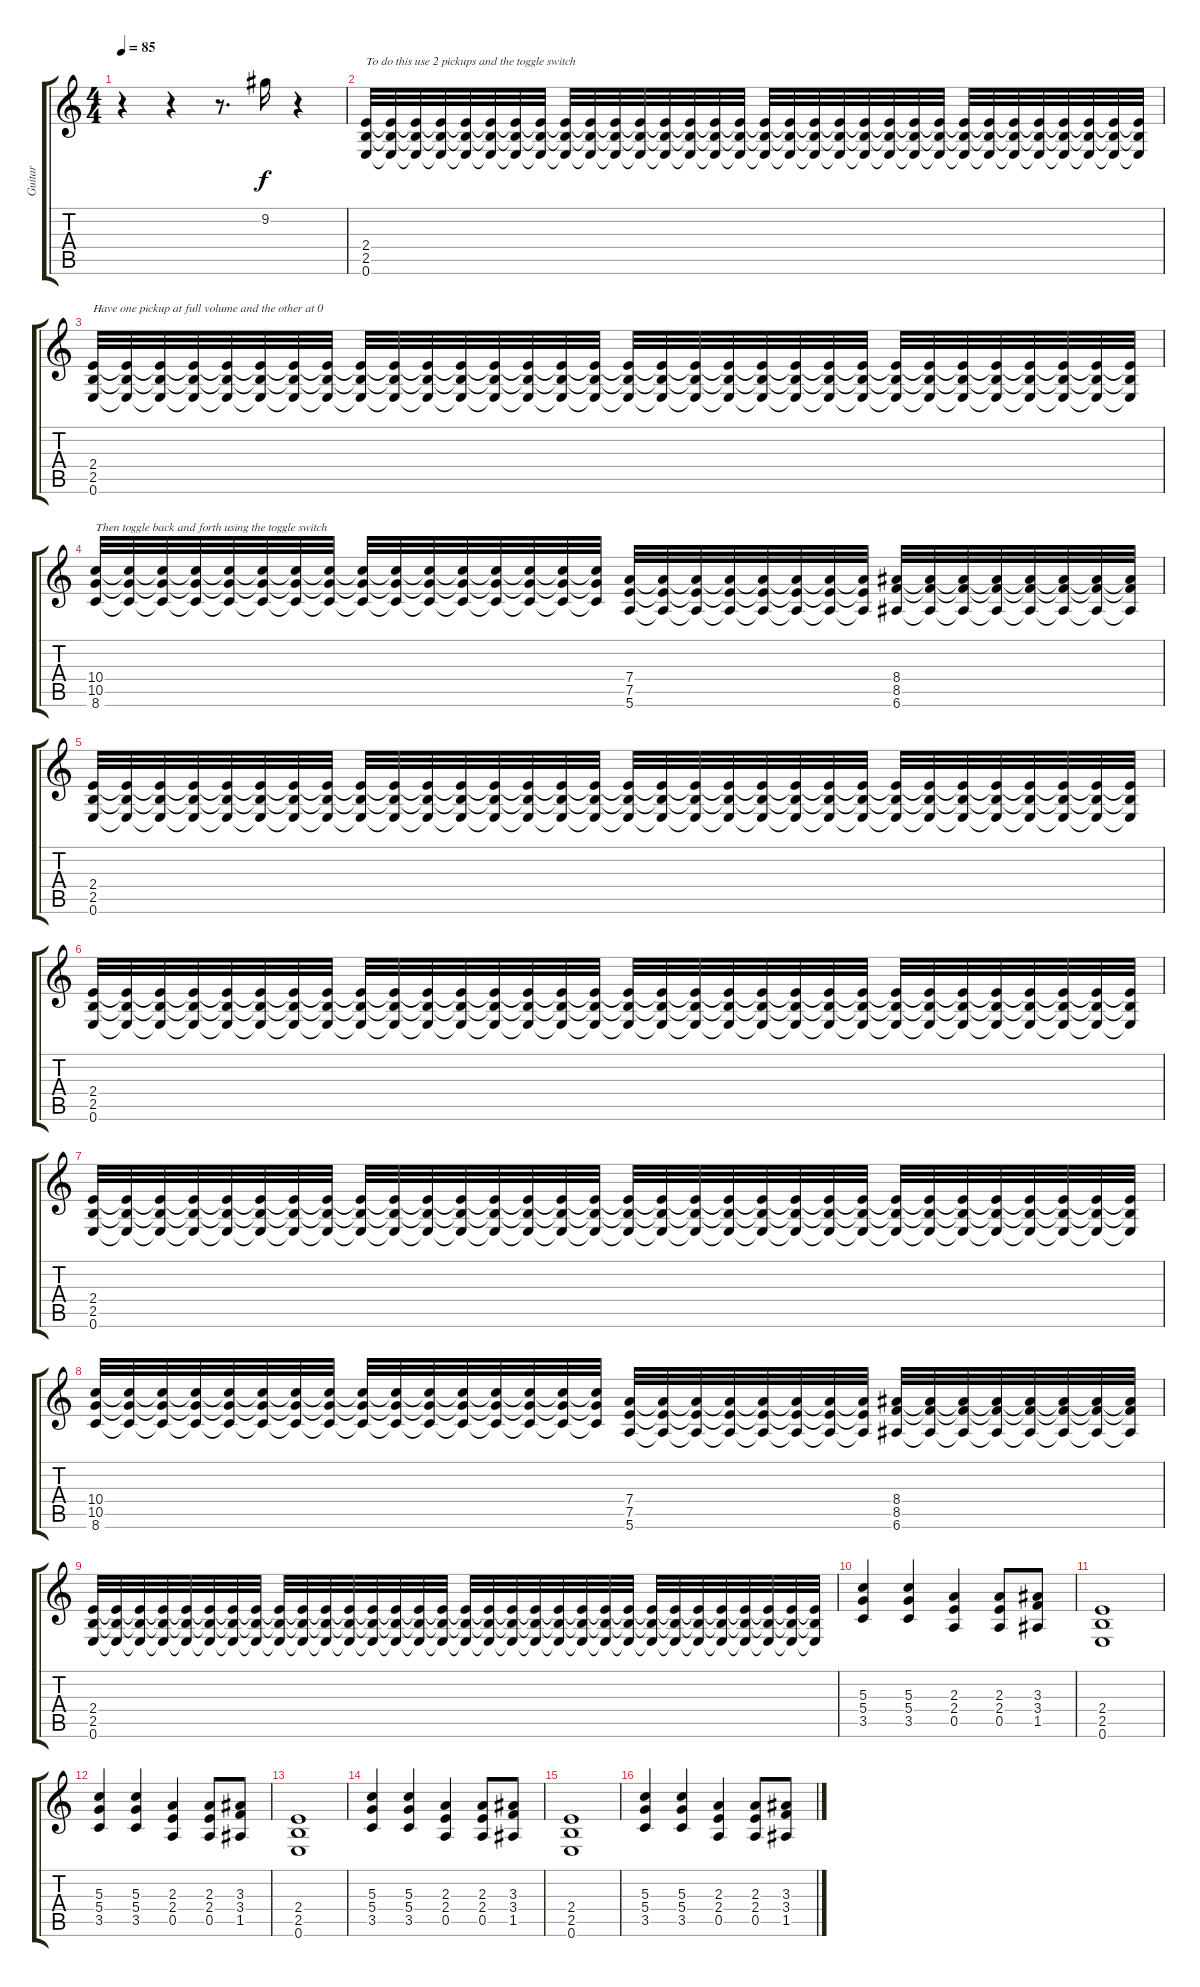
\track ("Guitar" "Guitar") {instrument distortionguitar}
\staff {score tabs}
\tuning (E4 B3 G3 D3 A2 E2) {hide}
\ts (4 4)
\tempo 85
\clef g2
\ks c
r.4{dy f} r.4 r.8{d} 9.2.16 r.4 |
(2.4 2.5 0.6).32{txt "To do this use 2 pickups and the toggle switch" volume 13} (2.4{t} 2.5{t} 0.6{t}).32{volume 0} (2.4{t} 2.5{t} 0.6{t}).32{volume 13} (2.4{t} 2.5{t} 0.6{t}).32{volume 0} (2.4{t} 2.5{t} 0.6{t}).32{volume 13} (2.4{t} 2.5{t} 0.6{t}).32{volume 0} (2.4{t} 2.5{t} 0.6{t}).32{volume 13} (2.4{t} 2.5{t} 0.6{t}).32{volume 0} (2.4{t} 2.5{t} 0.6{t}).32{volume 13} (2.4{t} 2.5{t} 0.6{t}).32{volume 0} (2.4{t} 2.5{t} 0.6{t}).32{volume 13} (2.4{t} 2.5{t} 0.6{t}).32{volume 0} (2.4{t} 2.5{t} 0.6{t}).32{volume 13} (2.4{t} 2.5{t} 0.6{t}).32{volume 0} (2.4{t} 2.5{t} 0.6{t}).32{volume 13} (2.4{t} 2.5{t} 0.6{t}).32{volume 0} (2.4{t} 2.5{t} 0.6{t}).32{volume 13} (2.4{t} 2.5{t} 0.6{t}).32{volume 0} (2.4{t} 2.5{t} 0.6{t}).32{volume 13} (2.4{t} 2.5{t} 0.6{t}).32{volume 0} (2.4{t} 2.5{t} 0.6{t}).32{volume 13} (2.4{t} 2.5{t} 0.6{t}).32{volume 0} (2.4{t} 2.5{t} 0.6{t}).32{volume 13} (2.4{t} 2.5{t} 0.6{t}).32{volume 0} (2.4{t} 2.5{t} 0.6{t}).32{volume 13} (2.4{t} 2.5{t} 0.6{t}).32{volume 0} (2.4{t} 2.5{t} 0.6{t}).32{volume 13} (2.4{t} 2.5{t} 0.6{t}).32{volume 0} (2.4{t} 2.5{t} 0.6{t}).32{volume 13} (2.4{t} 2.5{t} 0.6{t}).32{volume 0} (2.4{t} 2.5{t} 0.6{t}).32{volume 13} (2.4{t} 2.5{t} 0.6{t}).32{volume 0} |
(2.4 2.5 0.6).32{txt "Have one pickup at full volume and the other at 0" volume 13} (2.4{t} 2.5{t} 0.6{t}).32{volume 0} (2.4{t} 2.5{t} 0.6{t}).32{volume 13} (2.4{t} 2.5{t} 0.6{t}).32{volume 0} (2.4{t} 2.5{t} 0.6{t}).32{volume 13} (2.4{t} 2.5{t} 0.6{t}).32{volume 0} (2.4{t} 2.5{t} 0.6{t}).32{volume 13} (2.4{t} 2.5{t} 0.6{t}).32{volume 0} (2.4{t} 2.5{t} 0.6{t}).32{volume 13} (2.4{t} 2.5{t} 0.6{t}).32{volume 0} (2.4{t} 2.5{t} 0.6{t}).32{volume 13} (2.4{t} 2.5{t} 0.6{t}).32{volume 0} (2.4{t} 2.5{t} 0.6{t}).32{volume 13} (2.4{t} 2.5{t} 0.6{t}).32{volume 0} (2.4{t} 2.5{t} 0.6{t}).32{volume 13} (2.4{t} 2.5{t} 0.6{t}).32{volume 0} (2.4{t} 2.5{t} 0.6{t}).32{volume 13} (2.4{t} 2.5{t} 0.6{t}).32{volume 0} (2.4{t} 2.5{t} 0.6{t}).32{volume 13} (2.4{t} 2.5{t} 0.6{t}).32{volume 0} (2.4{t} 2.5{t} 0.6{t}).32{volume 13} (2.4{t} 2.5{t} 0.6{t}).32{volume 0} (2.4{t} 2.5{t} 0.6{t}).32{volume 13} (2.4{t} 2.5{t} 0.6{t}).32{volume 0} (2.4{t} 2.5{t} 0.6{t}).32{volume 13} (2.4{t} 2.5{t} 0.6{t}).32{volume 0} (2.4{t} 2.5{t} 0.6{t}).32{volume 13} (2.4{t} 2.5{t} 0.6{t}).32{volume 0} (2.4{t} 2.5{t} 0.6{t}).32{volume 13} (2.4{t} 2.5{t} 0.6{t}).32{volume 0} (2.4{t} 2.5{t} 0.6{t}).32{volume 13} (2.4{t} 2.5{t} 0.6{t}).32{volume 0} |
(10.4 10.5 8.6).32{txt "Then toggle back and forth using the toggle switch" volume 13} (10.4{t} 10.5{t} 8.6{t}).32{volume 0} (10.4{t} 10.5{t} 8.6{t}).32{volume 13} (10.4{t} 10.5{t} 8.6{t}).32{volume 0} (10.4{t} 10.5{t} 8.6{t}).32{volume 13} (10.4{t} 10.5{t} 8.6{t}).32{volume 0} (10.4{t} 10.5{t} 8.6{t}).32{volume 13} (10.4{t} 10.5{t} 8.6{t}).32{volume 0} (10.4{t} 10.5{t} 8.6{t}).32{volume 13} (10.4{t} 10.5{t} 8.6{t}).32{volume 0} (10.4{t} 10.5{t} 8.6{t}).32{volume 13} (10.4{t} 10.5{t} 8.6{t}).32{volume 0} (10.4{t} 10.5{t} 8.6{t}).32{volume 13} (10.4{t} 10.5{t} 8.6{t}).32{volume 0} (10.4{t} 10.5{t} 8.6{t}).32{volume 13} (10.4{t} 10.5{t} 8.6{t}).32{volume 0} (7.4 7.5 5.6).32{volume 13} (7.4{t} 7.5{t} 5.6{t}).32{volume 0} (7.4{t} 7.5{t} 5.6{t}).32{volume 13} (7.4{t} 7.5{t} 5.6{t}).32{volume 0} (7.4{t} 7.5{t} 5.6{t}).32{volume 13} (7.4{t} 7.5{t} 5.6{t}).32{volume 0} (7.4{t} 7.5{t} 5.6{t}).32{volume 13} (7.4{t} 7.5{t} 5.6{t}).32{volume 0} (8.4 8.5 6.6).32{volume 13} (8.4{t} 8.5{t} 6.6{t}).32{volume 0} (8.4{t} 8.5{t} 6.6{t}).32{volume 13} (8.4{t} 8.5{t} 6.6{t}).32{volume 0} (8.4{t} 8.5{t} 6.6{t}).32{volume 13} (8.4{t} 8.5{t} 6.6{t}).32{volume 0} (8.4{t} 8.5{t} 6.6{t}).32{volume 13} (8.4{t} 8.5{t} 6.6{t}).32{volume 0} |
(2.4 2.5 0.6).32{volume 13} (2.4{t} 2.5{t} 0.6{t}).32{volume 0} (2.4{t} 2.5{t} 0.6{t}).32{volume 13} (2.4{t} 2.5{t} 0.6{t}).32{volume 0} (2.4{t} 2.5{t} 0.6{t}).32{volume 13} (2.4{t} 2.5{t} 0.6{t}).32{volume 0} (2.4{t} 2.5{t} 0.6{t}).32{volume 13} (2.4{t} 2.5{t} 0.6{t}).32{volume 0} (2.4{t} 2.5{t} 0.6{t}).32{volume 13} (2.4{t} 2.5{t} 0.6{t}).32{volume 0} (2.4{t} 2.5{t} 0.6{t}).32{volume 13} (2.4{t} 2.5{t} 0.6{t}).32{volume 0} (2.4{t} 2.5{t} 0.6{t}).32{volume 13} (2.4{t} 2.5{t} 0.6{t}).32{volume 0} (2.4{t} 2.5{t} 0.6{t}).32{volume 13} (2.4{t} 2.5{t} 0.6{t}).32{volume 0} (2.4{t} 2.5{t} 0.6{t}).32{volume 13} (2.4{t} 2.5{t} 0.6{t}).32{volume 0} (2.4{t} 2.5{t} 0.6{t}).32{volume 13} (2.4{t} 2.5{t} 0.6{t}).32{volume 0} (2.4{t} 2.5{t} 0.6{t}).32{volume 13} (2.4{t} 2.5{t} 0.6{t}).32{volume 0} (2.4{t} 2.5{t} 0.6{t}).32{volume 13} (2.4{t} 2.5{t} 0.6{t}).32{volume 0} (2.4{t} 2.5{t} 0.6{t}).32{volume 13} (2.4{t} 2.5{t} 0.6{t}).32{volume 0} (2.4{t} 2.5{t} 0.6{t}).32{volume 13} (2.4{t} 2.5{t} 0.6{t}).32{volume 0} (2.4{t} 2.5{t} 0.6{t}).32{volume 13} (2.4{t} 2.5{t} 0.6{t}).32{volume 0} (2.4{t} 2.5{t} 0.6{t}).32{volume 13} (2.4{t} 2.5{t} 0.6{t}).32{volume 0} |
(2.4 2.5 0.6).32{volume 13} (2.4{t} 2.5{t} 0.6{t}).32{volume 0} (2.4{t} 2.5{t} 0.6{t}).32{volume 13} (2.4{t} 2.5{t} 0.6{t}).32{volume 0} (2.4{t} 2.5{t} 0.6{t}).32{volume 13} (2.4{t} 2.5{t} 0.6{t}).32{volume 0} (2.4{t} 2.5{t} 0.6{t}).32{volume 13} (2.4{t} 2.5{t} 0.6{t}).32{volume 0} (2.4{t} 2.5{t} 0.6{t}).32{volume 13} (2.4{t} 2.5{t} 0.6{t}).32{volume 0} (2.4{t} 2.5{t} 0.6{t}).32{volume 13} (2.4{t} 2.5{t} 0.6{t}).32{volume 0} (2.4{t} 2.5{t} 0.6{t}).32{volume 13} (2.4{t} 2.5{t} 0.6{t}).32{volume 0} (2.4{t} 2.5{t} 0.6{t}).32{volume 13} (2.4{t} 2.5{t} 0.6{t}).32{volume 0} (2.4{t} 2.5{t} 0.6{t}).32{volume 13} (2.4{t} 2.5{t} 0.6{t}).32{volume 0} (2.4{t} 2.5{t} 0.6{t}).32{volume 13} (2.4{t} 2.5{t} 0.6{t}).32{volume 0} (2.4{t} 2.5{t} 0.6{t}).32{volume 13} (2.4{t} 2.5{t} 0.6{t}).32{volume 0} (2.4{t} 2.5{t} 0.6{t}).32{volume 13} (2.4{t} 2.5{t} 0.6{t}).32{volume 0} (2.4{t} 2.5{t} 0.6{t}).32{volume 13} (2.4{t} 2.5{t} 0.6{t}).32{volume 0} (2.4{t} 2.5{t} 0.6{t}).32{volume 13} (2.4{t} 2.5{t} 0.6{t}).32{volume 0} (2.4{t} 2.5{t} 0.6{t}).32{volume 13} (2.4{t} 2.5{t} 0.6{t}).32{volume 0} (2.4{t} 2.5{t} 0.6{t}).32{volume 13} (2.4{t} 2.5{t} 0.6{t}).32{volume 0} |
(2.4 2.5 0.6).32{volume 13} (2.4{t} 2.5{t} 0.6{t}).32{volume 0} (2.4{t} 2.5{t} 0.6{t}).32{volume 13} (2.4{t} 2.5{t} 0.6{t}).32{volume 0} (2.4{t} 2.5{t} 0.6{t}).32{volume 13} (2.4{t} 2.5{t} 0.6{t}).32{volume 0} (2.4{t} 2.5{t} 0.6{t}).32{volume 13} (2.4{t} 2.5{t} 0.6{t}).32{volume 0} (2.4{t} 2.5{t} 0.6{t}).32{volume 13} (2.4{t} 2.5{t} 0.6{t}).32{volume 0} (2.4{t} 2.5{t} 0.6{t}).32{volume 13} (2.4{t} 2.5{t} 0.6{t}).32{volume 0} (2.4{t} 2.5{t} 0.6{t}).32{volume 13} (2.4{t} 2.5{t} 0.6{t}).32{volume 0} (2.4{t} 2.5{t} 0.6{t}).32{volume 13} (2.4{t} 2.5{t} 0.6{t}).32{volume 0} (2.4{t} 2.5{t} 0.6{t}).32{volume 13} (2.4{t} 2.5{t} 0.6{t}).32{volume 0} (2.4{t} 2.5{t} 0.6{t}).32{volume 13} (2.4{t} 2.5{t} 0.6{t}).32{volume 0} (2.4{t} 2.5{t} 0.6{t}).32{volume 13} (2.4{t} 2.5{t} 0.6{t}).32{volume 0} (2.4{t} 2.5{t} 0.6{t}).32{volume 13} (2.4{t} 2.5{t} 0.6{t}).32{volume 0} (2.4{t} 2.5{t} 0.6{t}).32{volume 13} (2.4{t} 2.5{t} 0.6{t}).32{volume 0} (2.4{t} 2.5{t} 0.6{t}).32{volume 13} (2.4{t} 2.5{t} 0.6{t}).32{volume 0} (2.4{t} 2.5{t} 0.6{t}).32{volume 13} (2.4{t} 2.5{t} 0.6{t}).32{volume 0} (2.4{t} 2.5{t} 0.6{t}).32{volume 13} (2.4{t} 2.5{t} 0.6{t}).32{volume 0} |
(10.4 10.5 8.6).32{volume 13} (10.4{t} 10.5{t} 8.6{t}).32{volume 0} (10.4{t} 10.5{t} 8.6{t}).32{volume 13} (10.4{t} 10.5{t} 8.6{t}).32{volume 0} (10.4{t} 10.5{t} 8.6{t}).32{volume 13} (10.4{t} 10.5{t} 8.6{t}).32{volume 0} (10.4{t} 10.5{t} 8.6{t}).32{volume 13} (10.4{t} 10.5{t} 8.6{t}).32{volume 0} (10.4{t} 10.5{t} 8.6{t}).32{volume 13} (10.4{t} 10.5{t} 8.6{t}).32{volume 0} (10.4{t} 10.5{t} 8.6{t}).32{volume 13} (10.4{t} 10.5{t} 8.6{t}).32{volume 0} (10.4{t} 10.5{t} 8.6{t}).32{volume 13} (10.4{t} 10.5{t} 8.6{t}).32{volume 0} (10.4{t} 10.5{t} 8.6{t}).32{volume 13} (10.4{t} 10.5{t} 8.6{t}).32{volume 0} (7.4 7.5 5.6).32{volume 13} (7.4{t} 7.5{t} 5.6{t}).32{volume 0} (7.4{t} 7.5{t} 5.6{t}).32{volume 13} (7.4{t} 7.5{t} 5.6{t}).32{volume 0} (7.4{t} 7.5{t} 5.6{t}).32{volume 13} (7.4{t} 7.5{t} 5.6{t}).32{volume 0} (7.4{t} 7.5{t} 5.6{t}).32{volume 13} (7.4{t} 7.5{t} 5.6{t}).32{volume 0} (8.4 8.5 6.6).32{volume 13} (8.4{t} 8.5{t} 6.6{t}).32{volume 0} (8.4{t} 8.5{t} 6.6{t}).32{volume 13} (8.4{t} 8.5{t} 6.6{t}).32{volume 0} (8.4{t} 8.5{t} 6.6{t}).32{volume 13} (8.4{t} 8.5{t} 6.6{t}).32{volume 0} (8.4{t} 8.5{t} 6.6{t}).32{volume 13} (8.4{t} 8.5{t} 6.6{t}).32{volume 0} |
(2.4 2.5 0.6).32{volume 13} (2.4{t} 2.5{t} 0.6{t}).32{volume 0} (2.4{t} 2.5{t} 0.6{t}).32{volume 13} (2.4{t} 2.5{t} 0.6{t}).32{volume 0} (2.4{t} 2.5{t} 0.6{t}).32{volume 13} (2.4{t} 2.5{t} 0.6{t}).32{volume 0} (2.4{t} 2.5{t} 0.6{t}).32{volume 13} (2.4{t} 2.5{t} 0.6{t}).32{volume 0} (2.4{t} 2.5{t} 0.6{t}).32{volume 13} (2.4{t} 2.5{t} 0.6{t}).32{volume 0} (2.4{t} 2.5{t} 0.6{t}).32{volume 13} (2.4{t} 2.5{t} 0.6{t}).32{volume 0} (2.4{t} 2.5{t} 0.6{t}).32{volume 13} (2.4{t} 2.5{t} 0.6{t}).32{volume 0} (2.4{t} 2.5{t} 0.6{t}).32{volume 13} (2.4{t} 2.5{t} 0.6{t}).32{volume 0} (2.4{t} 2.5{t} 0.6{t}).32{volume 13} (2.4{t} 2.5{t} 0.6{t}).32{volume 0} (2.4{t} 2.5{t} 0.6{t}).32{volume 13} (2.4{t} 2.5{t} 0.6{t}).32{volume 0} (2.4{t} 2.5{t} 0.6{t}).32{volume 13} (2.4{t} 2.5{t} 0.6{t}).32{volume 0} (2.4{t} 2.5{t} 0.6{t}).32{volume 13} (2.4{t} 2.5{t} 0.6{t}).32{volume 0} (2.4{t} 2.5{t} 0.6{t}).32{volume 13} (2.4{t} 2.5{t} 0.6{t}).32{volume 0} (2.4{t} 2.5{t} 0.6{t}).32{volume 13} (2.4{t} 2.5{t} 0.6{t}).32{volume 0} (2.4{t} 2.5{t} 0.6{t}).32{volume 13} (2.4{t} 2.5{t} 0.6{t}).32{volume 0} (2.4{t} 2.5{t} 0.6{t}).32{volume 13} (2.4{t} 2.5{t} 0.6{t}).32{volume 0} |
(5.3 5.4 3.5).4{volume 13} (5.3 5.4 3.5).4 (2.3 2.4 0.5).4 (2.3 2.4 0.5).8 (3.3 3.4 1.5).8 |
(2.4 2.5 0.6).1 |
(5.3 5.4 3.5).4 (5.3 5.4 3.5).4 (2.3 2.4 0.5).4 (2.3 2.4 0.5).8 (3.3 3.4 1.5).8 |
(2.4 2.5 0.6).1 |
(5.3 5.4 3.5).4 (5.3 5.4 3.5).4 (2.3 2.4 0.5).4 (2.3 2.4 0.5).8 (3.3 3.4 1.5).8 |
(2.4 2.5 0.6).1 |
(5.3 5.4 3.5).4 (5.3 5.4 3.5).4 (2.3 2.4 0.5).4 (2.3 2.4 0.5).8 (3.3 3.4 1.5).8
